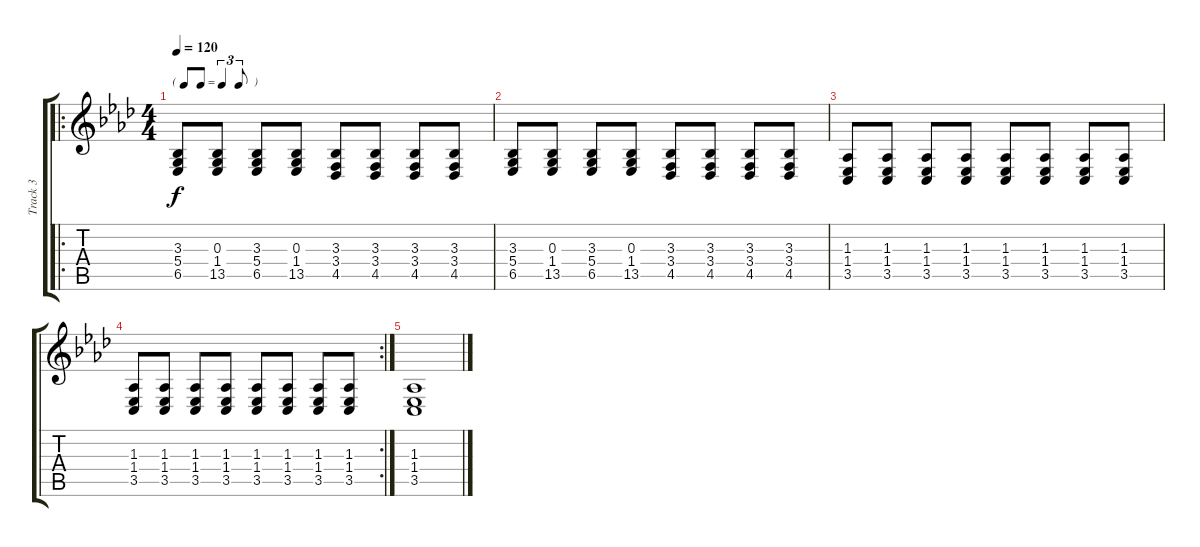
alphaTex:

\track ("Track 3" "Track 3") {instrument brightacousticpiano}
\staff {score tabs}
\tuning (E4 B3 G3 D3 A2 E2) {hide}
\ro
\ts (4 4)
\tf triplet8th
\tempo 120
\clef g2
\ks ab
(3.3 5.4 6.5).8{dy f} (0.3 1.4 13.5).8 (3.3 5.4 6.5).8 (0.3 1.4 13.5).8 (3.3 3.4 4.5).8 (3.3 3.4 4.5).8 (3.3 3.4 4.5).8 (3.3 3.4 4.5).8 |
(3.3 5.4 6.5).8 (0.3 1.4 13.5).8 (3.3 5.4 6.5).8 (0.3 1.4 13.5).8 (3.3 3.4 4.5).8 (3.3 3.4 4.5).8 (3.3 3.4 4.5).8 (3.3 3.4 4.5).8 |
(1.3 1.4 3.5).8 (1.3 1.4 3.5).8 (1.3 1.4 3.5).8 (1.3 1.4 3.5).8 (1.3 1.4 3.5).8 (1.3 1.4 3.5).8 (1.3 1.4 3.5).8 (1.3 1.4 3.5).8 |
\rc 2
(1.3 1.4 3.5).8 (1.3 1.4 3.5).8 (1.3 1.4 3.5).8 (1.3 1.4 3.5).8 (1.3 1.4 3.5).8 (1.3 1.4 3.5).8 (1.3 1.4 3.5).8 (1.3 1.4 3.5).8 |
(1.3 1.4 3.5).1
